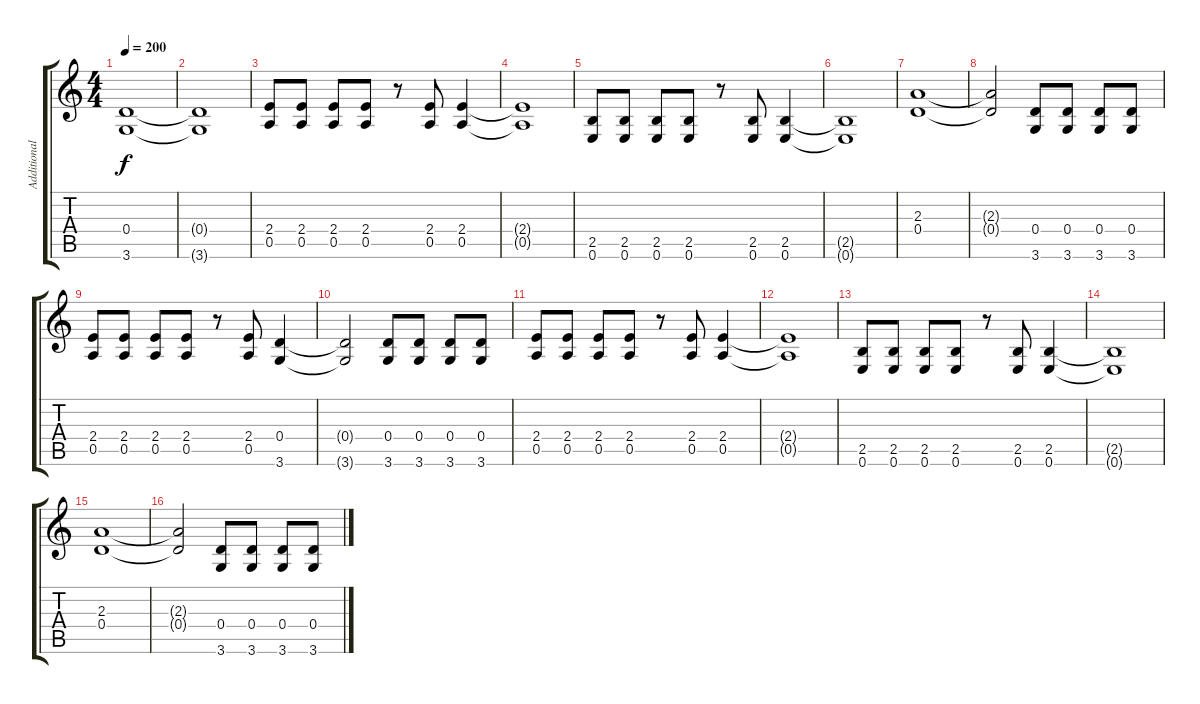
\track ("Additional Guitar2" "Additional") {instrument overdrivenguitar}
\staff {score tabs}
\tuning (E4 B3 G3 D3 A2 E2) {hide}
\ts (4 4)
\tempo 200
\clef g2
\ks c
(0.4 3.6).1{dy f} |
(0.4{t} 3.6{t}).1 |
(2.4 0.5).8 (2.4 0.5).8 (2.4 0.5).8 (2.4 0.5).8 r.8 (2.4 0.5).8 (2.4 0.5).4 |
(2.4{t} 0.5{t}).1 |
(2.5 0.6).8 (2.5 0.6).8 (2.5 0.6).8 (2.5 0.6).8 r.8 (2.5 0.6).8 (2.5 0.6).4 |
(2.5{t} 0.6{t}).1 |
(2.3 0.4).1 |
(2.3{t} 0.4{t}).2 (0.4 3.6).8 (0.4 3.6).8 (0.4 3.6).8 (0.4 3.6).8 |
(2.4 0.5).8 (2.4 0.5).8 (2.4 0.5).8 (2.4 0.5).8 r.8 (2.4 0.5).8 (0.4 3.6).4 |
(0.4{t} 3.6{t}).2 (0.4 3.6).8 (0.4 3.6).8 (0.4 3.6).8 (0.4 3.6).8 |
(2.4 0.5).8 (2.4 0.5).8 (2.4 0.5).8 (2.4 0.5).8 r.8 (2.4 0.5).8 (2.4 0.5).4 |
(2.4{t} 0.5{t}).1 |
(2.5 0.6).8 (2.5 0.6).8 (2.5 0.6).8 (2.5 0.6).8 r.8 (2.5 0.6).8 (2.5 0.6).4 |
(2.5{t} 0.6{t}).1 |
(2.3 0.4).1 |
(2.3{t} 0.4{t}).2 (0.4 3.6).8 (0.4 3.6).8 (0.4 3.6).8 (0.4 3.6).8
